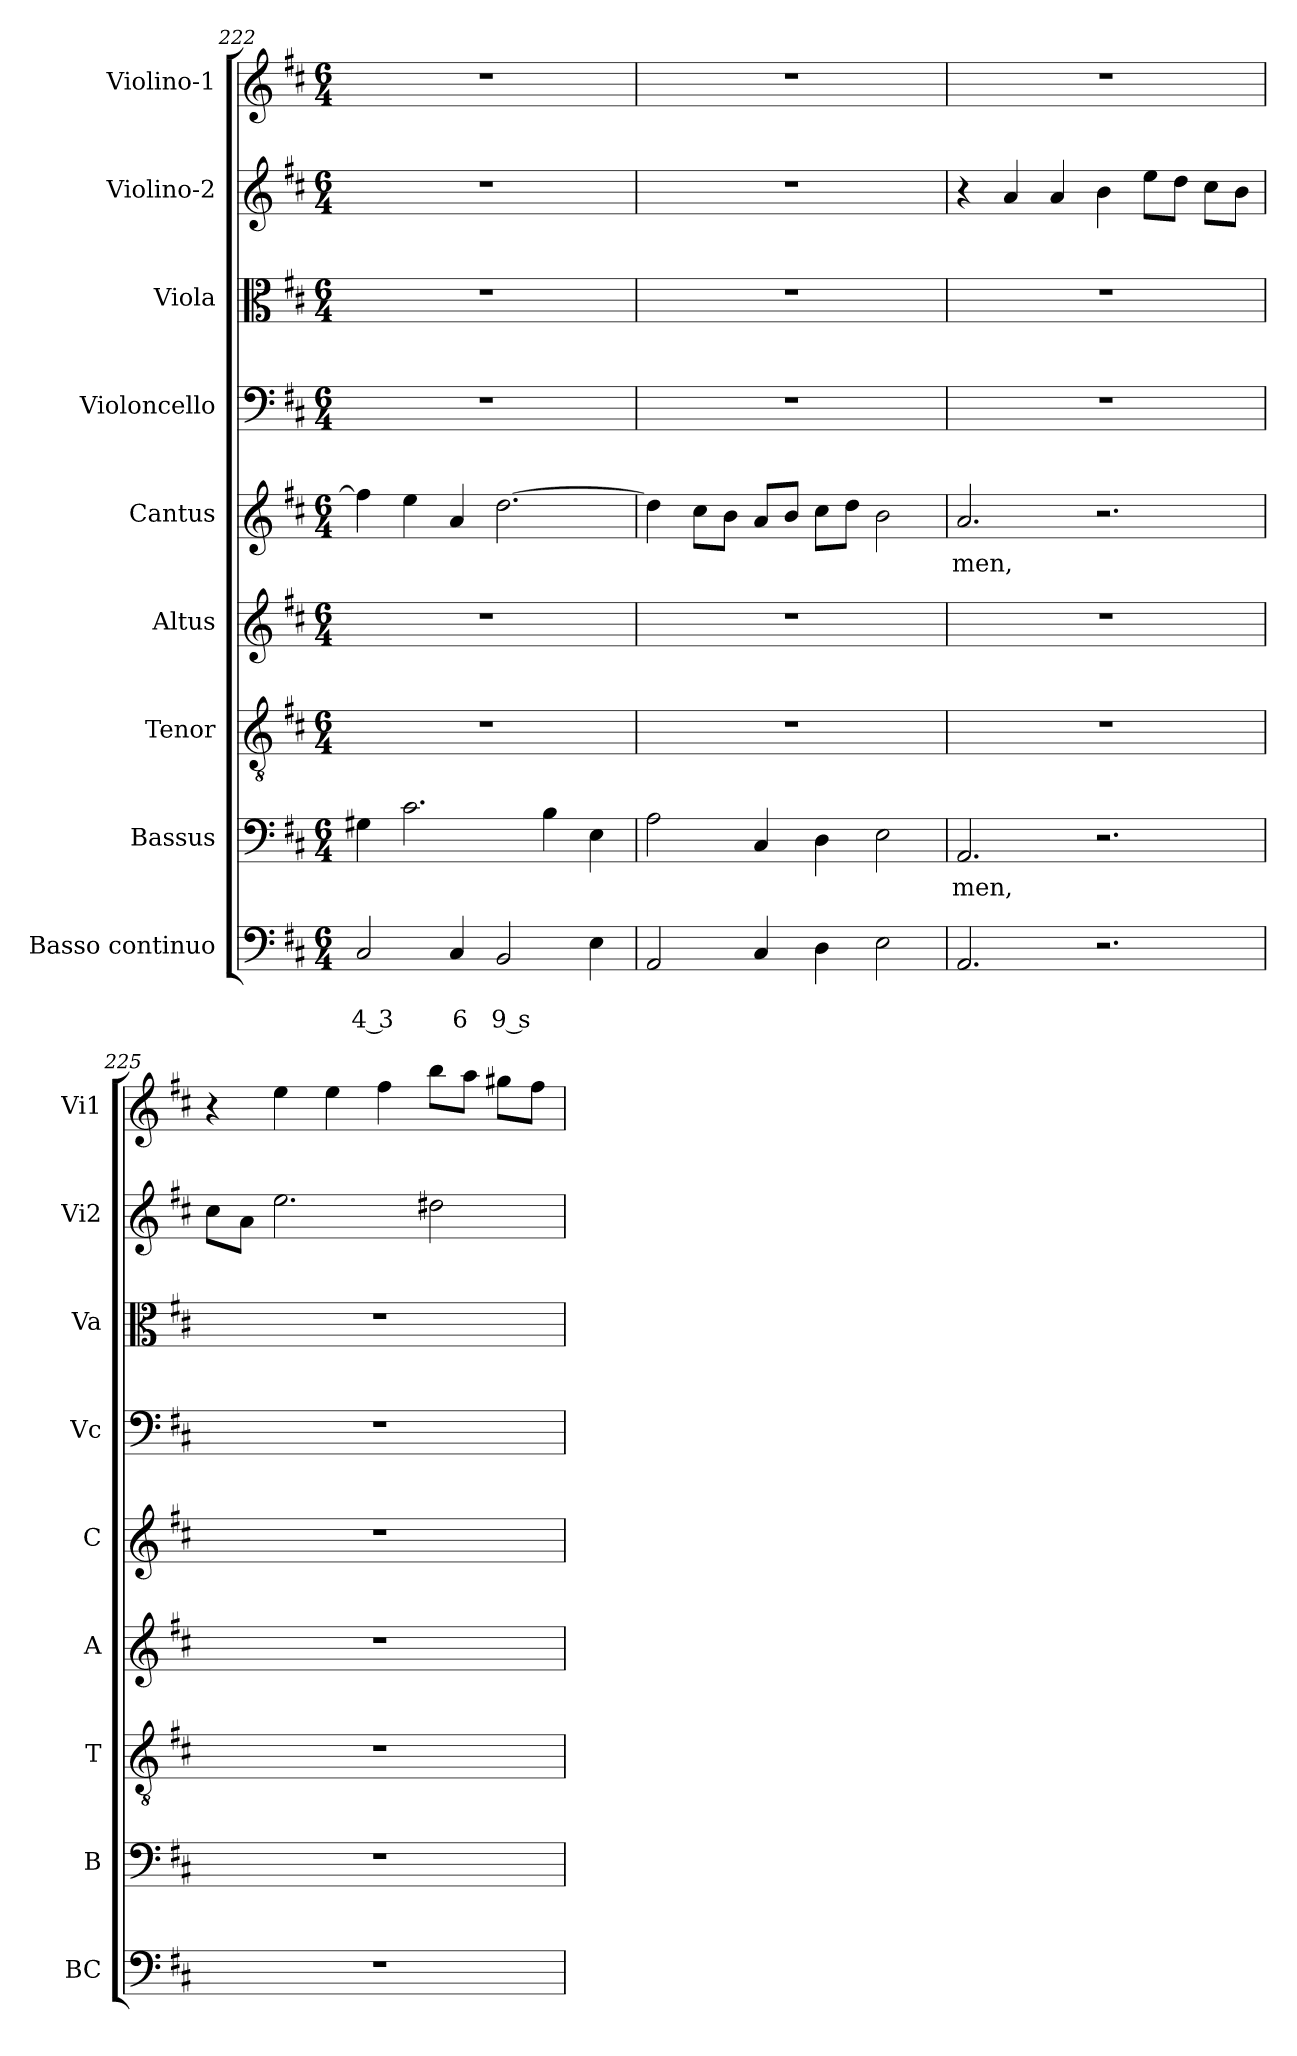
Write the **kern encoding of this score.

**kern	**text	**text	**kern	**text	**kern	**kern	**kern	**text	**kern	**kern	**kern	**kern
*part9	*part9	*part9	*part8	*part8	*part7	*part6	*part5	*part5	*part4	*part3	*part2	*part1
*staff9	*staff9	*staff9	*staff8	*staff8	*staff7	*staff6	*staff5	*staff5	*staff4	*staff3	*staff2	*staff1
*I"Basso continuo	*	*	*I"Bassus	*	*I"Tenor	*I"Altus	*I"Cantus	*	*I"Violoncello	*I"Viola	*I"Violino-2	*I"Violino-1
*I'BC	*	*	*I'B	*	*I'T	*I'A	*I'C	*	*I'Vc	*I'Va	*I'Vi2	*I'Vi1
*clefF4	*	*	*clefF4	*	*clefGv2	*clefG2	*clefG2	*	*clefF4	*clefC3	*clefG2	*clefG2
*k[f#c#]	*	*	*k[f#c#]	*	*k[f#c#]	*k[f#c#]	*k[f#c#]	*	*k[f#c#]	*k[f#c#]	*k[f#c#]	*k[f#c#]
*D:	*	*	*D:	*	*D:	*D:	*D:	*	*D:	*D:	*D:	*D:
*M6/4	*	*	*M6/4	*	*M6/4	*M6/4	*M6/4	*	*M6/4	*M6/4	*M6/4	*M6/4
=222	=222	=222	=222	=222	=222	=222	=222	=222	=222	=222	=222	=222
!	!	!LO:LY:b	!	!	!	!	!	!	!	!	!	!
2C#/	.	4 3	4G#X\	.	1.r	1.r	4ff#\]	.	1.r	1.r	1.r	1.r
.	.	.	2.c#\	.	.	.	4ee\	.	.	.	.	.
!	!	!LO:LY:b	!	!	!	!	!	!	!	!	!	!
4C#/	.	6	.	.	.	.	4a/	.	.	.	.	.
!	!	!LO:LY:b	!	!	!	!	!	!	!	!	!	!
2BB/	.	9 s	.	.	.	.	[2.dd\	.	.	.	.	.
.	.	.	4B\	.	.	.	.	.	.	.	.	.
4E\	.	.	4E\	.	.	.	.	.	.	.	.	.
!!LO:LB:g=z
=223	=223	=223	=223	=223	=223	=223	=223	=223	=223	=223	=223	=223
2AA/	.	.	2A\	.	1.r	1.r	4dd\]	.	1.r	1.r	1.r	1.r
.	.	.	.	.	.	.	8cc#\L	.	.	.	.	.
.	.	.	.	.	.	.	8b\J	.	.	.	.	.
4C#/	.	.	4C#/	.	.	.	8a/L	.	.	.	.	.
.	.	.	.	.	.	.	8b/J	.	.	.	.	.
4D\	.	.	4D\	.	.	.	8cc#\L	.	.	.	.	.
.	.	.	.	.	.	.	8dd\J	.	.	.	.	.
2E\	.	.	2E\	.	.	.	2b\	.	.	.	.	.
=224	=224	=224	=224	=224	=224	=224	=224	=224	=224	=224	=224	=224
!	!	!	!	!LO:LY:b	!	!	!	!LO:LY:b	!	!	!	!
2.AA/	.	.	2.AA/	-men,	1.r	1.r	2.a/	-men,	1.r	1.r	4r	1.r
.	.	.	.	.	.	.	.	.	.	.	4a/	.
.	.	.	.	.	.	.	.	.	.	.	4a/	.
2.r	.	.	2.r	.	.	.	2.r	.	.	.	4b\	.
.	.	.	.	.	.	.	.	.	.	.	8ee\L	.
.	.	.	.	.	.	.	.	.	.	.	8dd\J	.
.	.	.	.	.	.	.	.	.	.	.	8cc#\L	.
.	.	.	.	.	.	.	.	.	.	.	8b\J	.
=225	=225	=225	=225	=225	=225	=225	=225	=225	=225	=225	=225	=225
1.r	.	.	1.r	.	1.r	1.r	1.r	.	1.r	1.r	8cc#\L	4r
.	.	.	.	.	.	.	.	.	.	.	8a\J	.
.	.	.	.	.	.	.	.	.	.	.	2.ee\	4ee\
.	.	.	.	.	.	.	.	.	.	.	.	4ee\
.	.	.	.	.	.	.	.	.	.	.	.	4ff#\
.	.	.	.	.	.	.	.	.	.	.	2dd#X\	8bb\L
.	.	.	.	.	.	.	.	.	.	.	.	8aa\J
.	.	.	.	.	.	.	.	.	.	.	.	8gg#X\L
.	.	.	.	.	.	.	.	.	.	.	.	8ff#\J
=	=	=	=	=	=	=	=	=	=	=	=	=
*-	*-	*-	*-	*-	*-	*-	*-	*-	*-	*-	*-	*-
